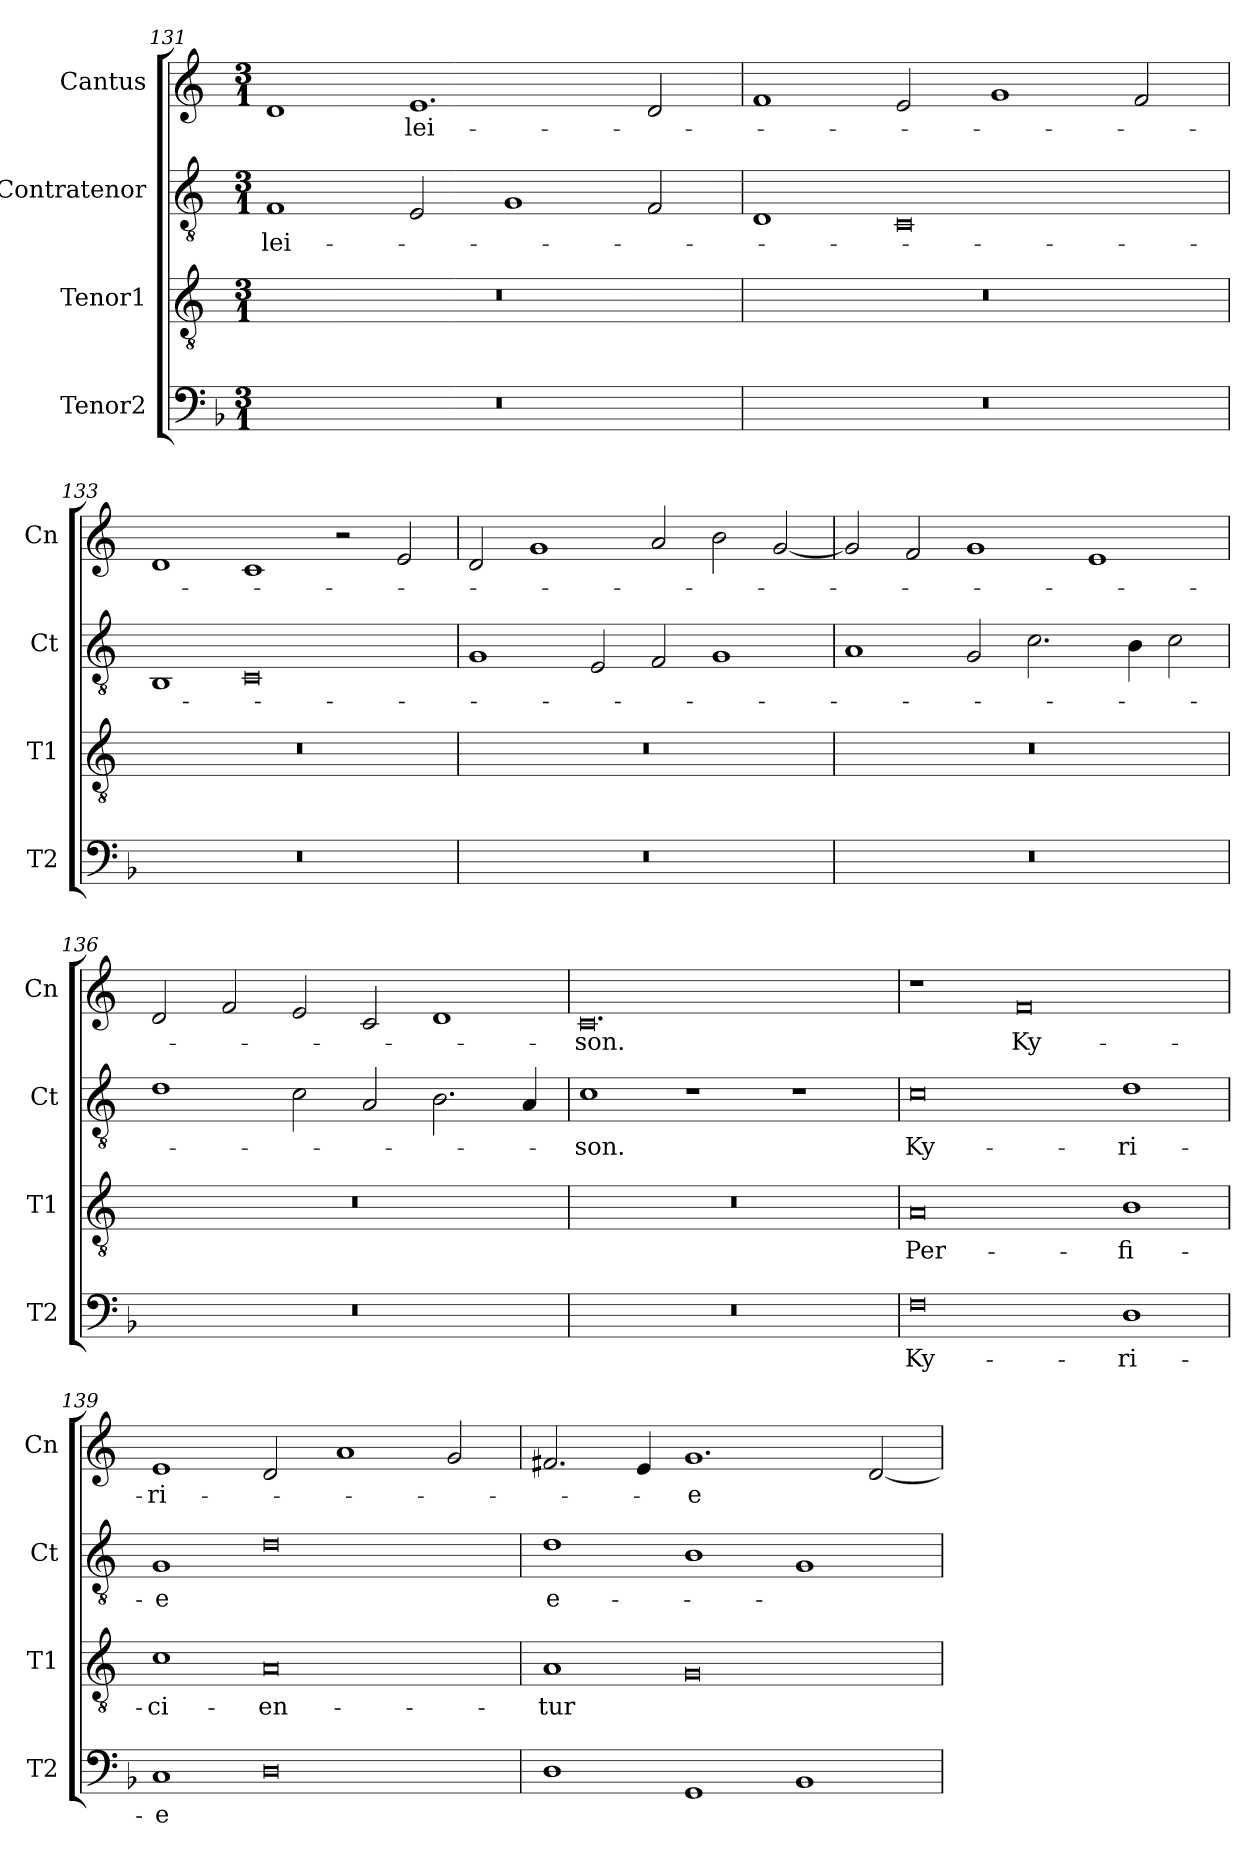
**kern	**text	**kern	**text	**kern	**text	**kern	**text
*part4	*part4	*part3	*part3	*part2	*part2	*part1	*part1
*staff4	*staff4	*staff3	*staff3	*staff2	*staff2	*staff1	*staff1
*I"Tenor2	*	*I"Tenor1	*	*I"Contratenor	*	*I"Cantus	*
*I'T2	*	*I'T1	*	*I'Ct	*	*I'Cn	*
*clefF4	*	*clefGv2	*	*clefGv2	*	*clefG2	*
*k[b-]	*	*k[]	*	*k[]	*	*k[]	*
*M3/1	*	*M3/1	*	*M3/1	*	*M3/1	*
=131	=131	=131	=131	=131	=131	=131	=131
0.r	.	0.r	.	1F	-lei-	1d	.
.	.	.	.	2E/	.	1.e	-lei-
.	.	.	.	1G	.	.	.
.	.	.	.	2F/	.	2d/	.
=132	=132	=132	=132	=132	=132	=132	=132
0.r	.	0.r	.	1D	.	1f	.
.	.	.	.	0C	.	2e/	.
.	.	.	.	.	.	1g	.
.	.	.	.	.	.	2f/	.
=133	=133	=133	=133	=133	=133	=133	=133
0.r	.	0.r	.	1BB	.	1d	.
.	.	.	.	0C	.	1c	.
.	.	.	.	.	.	2r	.
.	.	.	.	.	.	2e/	.
=134	=134	=134	=134	=134	=134	=134	=134
0.r	.	0.r	.	1G	.	2d/	.
.	.	.	.	.	.	1g	.
.	.	.	.	2E/	.	.	.
.	.	.	.	2F/	.	2a/	.
.	.	.	.	1G	.	2b\	.
.	.	.	.	.	.	[2g/	.
=135	=135	=135	=135	=135	=135	=135	=135
0.r	.	0.r	.	1A	.	2g/]	.
.	.	.	.	.	.	2f/	.
.	.	.	.	2G/	.	1g	.
.	.	.	.	2.c\	.	.	.
.	.	.	.	.	.	1e	.
.	.	.	.	4B\	.	.	.
.	.	.	.	2c\	.	.	.
=136	=136	=136	=136	=136	=136	=136	=136
0.r	.	0.r	.	1d	.	2d/	.
.	.	.	.	.	.	2f/	.
.	.	.	.	2c\	.	2e/	.
.	.	.	.	2A/	.	2c/	.
.	.	.	.	2.B\	.	1d	.
.	.	.	.	4A/	.	.	.
=137	=137	=137	=137	=137	=137	=137	=137
0.r	.	0.r	.	1c	-son.	0.c	-son.
.	.	.	.	1r	.	.	.
.	.	.	.	1r	.	.	.
=138	=138	=138	=138	=138	=138	=138	=138
0F	Ky-	0A	Per-	0c	Ky-	1r	.
.	.	.	.	.	.	0f	Ky-
1D	-ri-	1B	-fi-	1d	-ri-	.	.
=139	=139	=139	=139	=139	=139	=139	=139
1C	-e	1c	-ci-	1G	-e	1e	-ri-
0D	.	0A	-en-	0d	.	2d/	.
.	.	.	.	.	.	1a	.
.	.	.	.	.	.	2g/	.
=140	=140	=140	=140	=140	=140	=140	=140
1D	.	1A	-tur	1d	e-	2.f#X/	.
.	.	.	.	.	.	4e/	.
1GG	.	0G	.	1B	.	1.g	-e
1BB-	.	.	.	1G	.	.	.
.	.	.	.	.	.	[2d/	.
=	=	=	=	=	=	=	=
*-	*-	*-	*-	*-	*-	*-	*-
